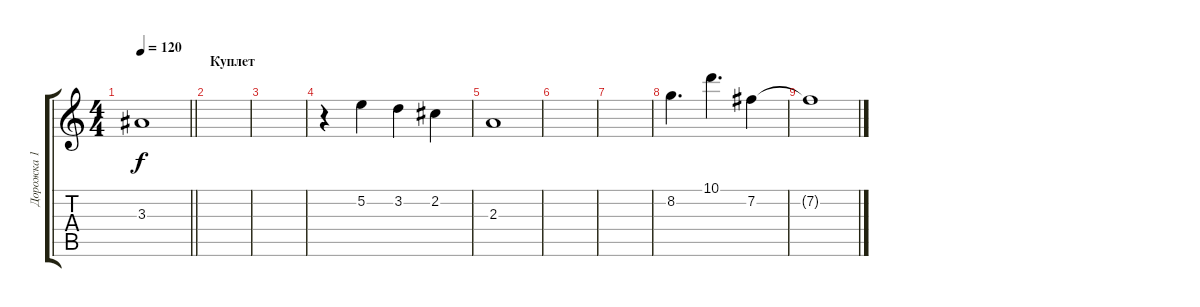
\track ("Дорожка 1" "Дорожка 1") {instrument acousticguitarsteel}
\staff {score tabs}
\tuning (E4 B3 G3 D3 A2 E2) {hide}
\ts (4 4)
\tempo 120
\clef g2
\barLineRight lightlight
\ks c
3.3.1{dy f} |
\section ("" "Куплет")
|
|
r.4 5.2.4 3.2.4 2.2.4 |
2.3.1 |
|
|
8.2.4{d} 10.1.4{d} 7.2.4 |
7.2{t}.1
